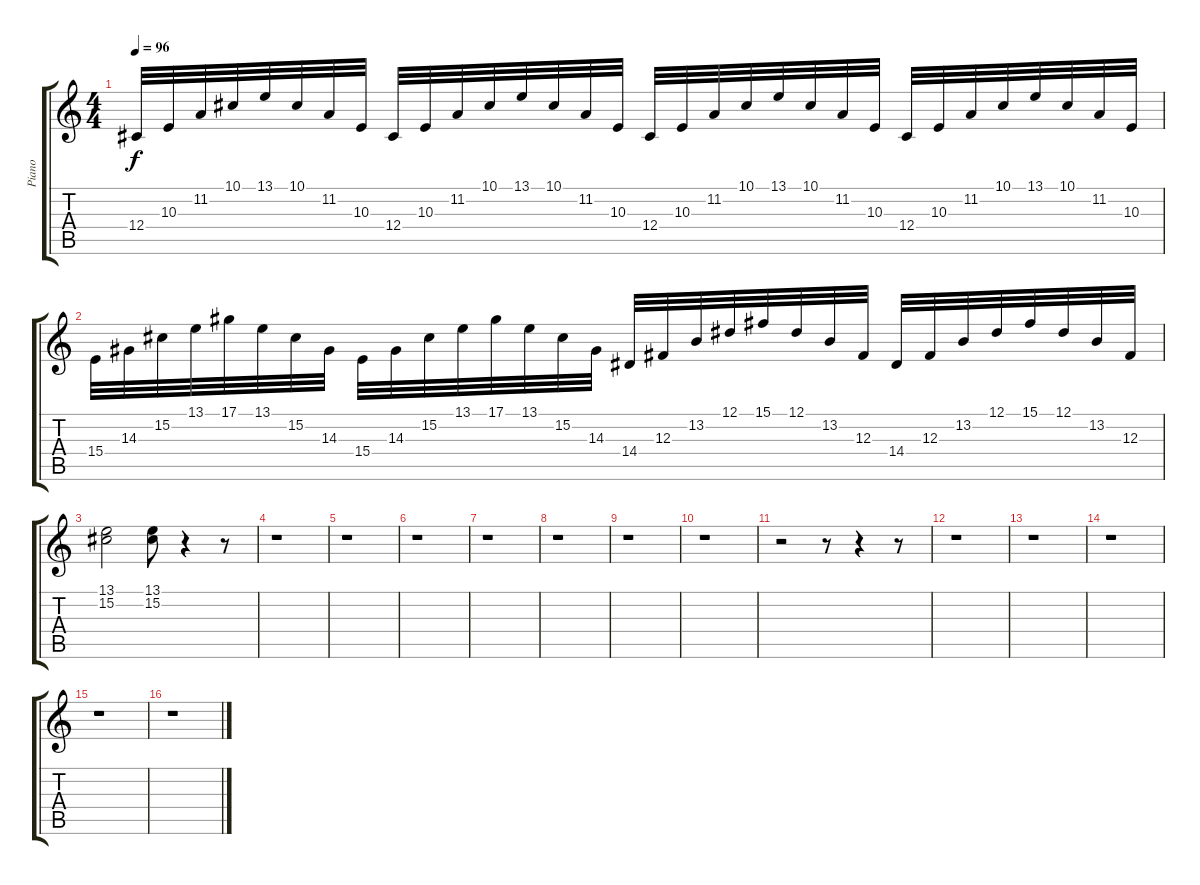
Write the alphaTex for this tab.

\track ("Piano" "Piano") {instrument brightacousticpiano}
\staff {score tabs}
\tuning (Eb4 Bb3 Gb3 Db3 Ab2 Eb2) {hide}
\ts (4 4)
\tempo 96
\clef g2
\ks c
12.4.32{dy f} 10.3.32 11.2.32 10.1.32 13.1.32 10.1.32 11.2.32 10.3.32 12.4.32 10.3.32 11.2.32 10.1.32 13.1.32 10.1.32 11.2.32 10.3.32 12.4.32 10.3.32 11.2.32 10.1.32 13.1.32 10.1.32 11.2.32 10.3.32 12.4.32 10.3.32 11.2.32 10.1.32 13.1.32 10.1.32 11.2.32 10.3.32 |
15.4.32 14.3.32 15.2.32 13.1.32 17.1.32 13.1.32 15.2.32 14.3.32 15.4.32 14.3.32 15.2.32 13.1.32 17.1.32 13.1.32 15.2.32 14.3.32 14.4.32 12.3.32 13.2.32 12.1.32 15.1.32 12.1.32 13.2.32 12.3.32 14.4.32 12.3.32 13.2.32 12.1.32 15.1.32 12.1.32 13.2.32 12.3.32 |
\section ("" "")
(13.1 15.2).2 (13.1 15.2).8 r.4 r.8 |
r.1 |
r.1 |
r.1 |
r.1 |
r.1 |
r.1 |
r.1 |
r.2 r.8 r.4 r.8 |
r.1 |
r.1 |
r.1 |
r.1 |
r.1
